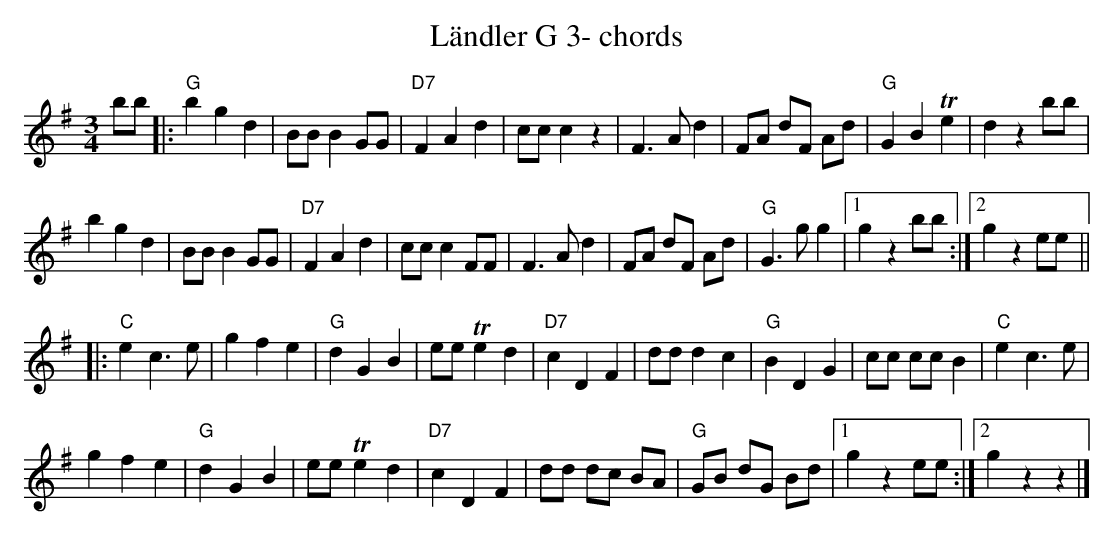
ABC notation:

X:1
T:L\"andler G 3- chords
M:3/4
L:1/8
K:Gmaj%%MIDI gchordon
bb |: "G"b2g2d2 | BB B2GG | "D7"F2A2d2 | ccc2z2 | F3Ad2 | FA dF Ad | "G"G2B2Te2 | d2 z2bb |
b2g2d2 | BB B2GG | "D7"F2A2d2 | ccc2 FF | F3Ad2 | FA dF Ad | "G"G3gg2 |1 g2z2bb :|2 g2z2ee ||
|: "C"e2c3e | g2f2e2 | "G"d2G2B2 | ee Te2d2 | "D7"c2D2F2 | ddd2c2 | "G"B2D2G2 | cc cc B2 | "C"e2c3e |
g2f2e2 | "G"d2G2B2 | ee Te2d2 | "D7"c2D2F2 | dd dc BA | "G"GB dG Bd |1 g2z2ee :|2 g2z2z2 |]
